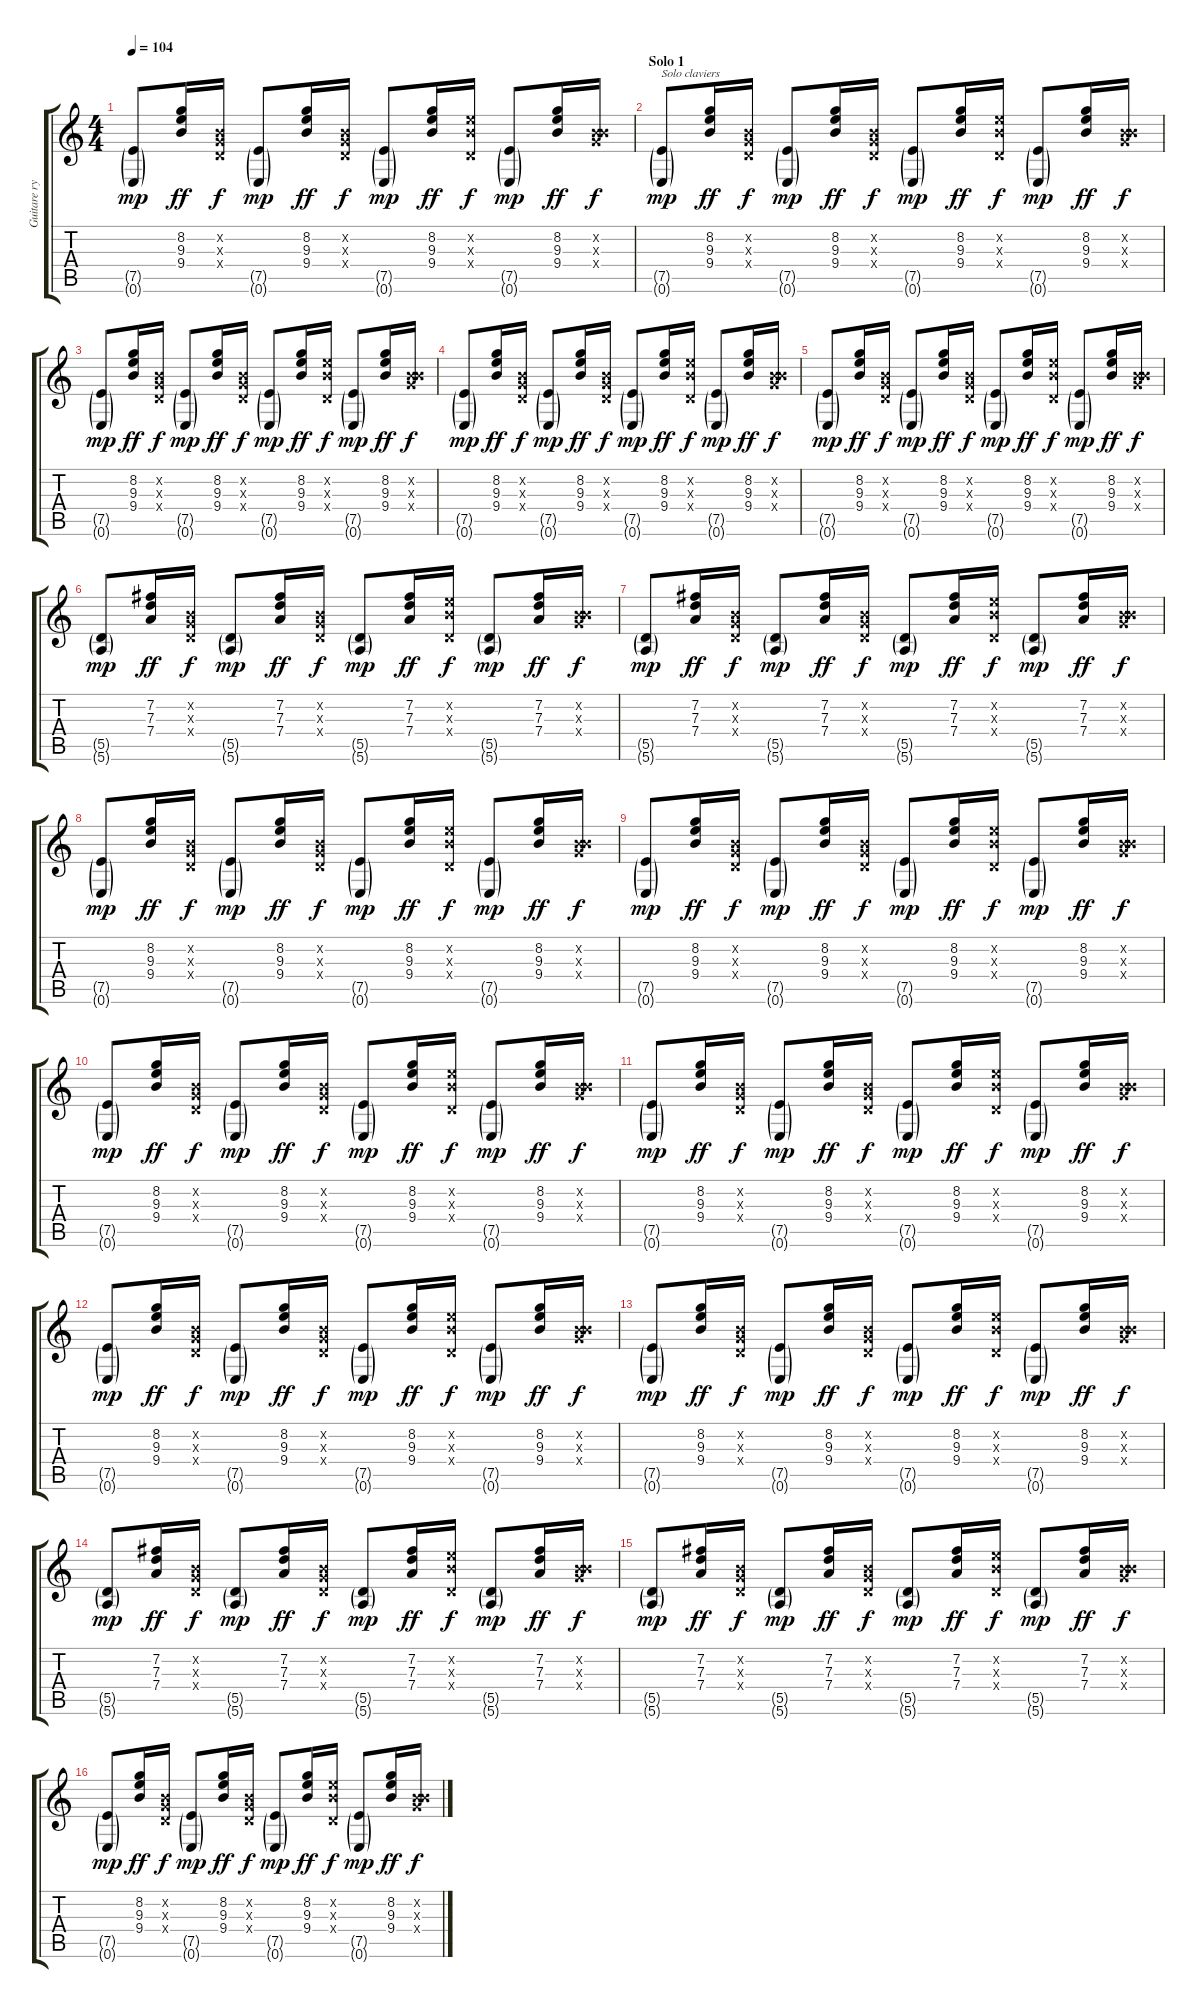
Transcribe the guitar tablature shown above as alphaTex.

\track ("Guitare ryhtmique" "Guitare ry") {instrument acousticguitarnylon}
\staff {score tabs}
\tuning (E4 B3 G3 D3 A2 E2) {hide}
\ts (4 4)
\tempo 104
\clef g2
\ks c
(7.5{g} 0.6{g}).8{dy mp} (8.2 9.3 9.4).16{dy ff} (0.2{x} 0.3{x} 0.4{x}).16{dy f} (7.5{g} 0.6{g}).8{dy mp} (8.2 9.3 9.4).16{dy ff} (0.2{x} 0.3{x} 0.4{x}).16{dy f} (7.5{g} 0.6{g}).8{dy mp} (8.2 9.3 9.4).16{dy ff} (0.2{x} 9.3{x} 0.4{x}).16{dy f} (7.5{g} 0.6{g}).8{dy mp} (8.2 9.3 9.4).16{dy ff} (0.2{x} 0.3{x} 9.4{x}).16{dy f} |
\section ("" "Solo 1")
(7.5{g} 0.6{g}).8{txt "Solo claviers" dy mp} (8.2 9.3 9.4).16{dy ff} (0.2{x} 0.3{x} 0.4{x}).16{dy f} (7.5{g} 0.6{g}).8{dy mp} (8.2 9.3 9.4).16{dy ff} (0.2{x} 0.3{x} 0.4{x}).16{dy f} (7.5{g} 0.6{g}).8{dy mp} (8.2 9.3 9.4).16{dy ff} (0.2{x} 9.3{x} 0.4{x}).16{dy f} (7.5{g} 0.6{g}).8{dy mp} (8.2 9.3 9.4).16{dy ff} (0.2{x} 0.3{x} 9.4{x}).16{dy f} |
(7.5{g} 0.6{g}).8{dy mp} (8.2 9.3 9.4).16{dy ff} (0.2{x} 0.3{x} 0.4{x}).16{dy f} (7.5{g} 0.6{g}).8{dy mp} (8.2 9.3 9.4).16{dy ff} (0.2{x} 0.3{x} 0.4{x}).16{dy f} (7.5{g} 0.6{g}).8{dy mp} (8.2 9.3 9.4).16{dy ff} (0.2{x} 9.3{x} 0.4{x}).16{dy f} (7.5{g} 0.6{g}).8{dy mp} (8.2 9.3 9.4).16{dy ff} (0.2{x} 0.3{x} 9.4{x}).16{dy f} |
(7.5{g} 0.6{g}).8{dy mp} (8.2 9.3 9.4).16{dy ff} (0.2{x} 0.3{x} 0.4{x}).16{dy f} (7.5{g} 0.6{g}).8{dy mp} (8.2 9.3 9.4).16{dy ff} (0.2{x} 0.3{x} 0.4{x}).16{dy f} (7.5{g} 0.6{g}).8{dy mp} (8.2 9.3 9.4).16{dy ff} (0.2{x} 9.3{x} 0.4{x}).16{dy f} (7.5{g} 0.6{g}).8{dy mp} (8.2 9.3 9.4).16{dy ff} (0.2{x} 0.3{x} 9.4{x}).16{dy f} |
(7.5{g} 0.6{g}).8{dy mp} (8.2 9.3 9.4).16{dy ff} (0.2{x} 0.3{x} 0.4{x}).16{dy f} (7.5{g} 0.6{g}).8{dy mp} (8.2 9.3 9.4).16{dy ff} (0.2{x} 0.3{x} 0.4{x}).16{dy f} (7.5{g} 0.6{g}).8{dy mp} (8.2 9.3 9.4).16{dy ff} (0.2{x} 9.3{x} 0.4{x}).16{dy f} (7.5{g} 0.6{g}).8{dy mp} (8.2 9.3 9.4).16{dy ff} (0.2{x} 0.3{x} 9.4{x}).16{dy f} |
(5.5{g} 5.6{g}).8{dy mp} (7.2 7.3 7.4).16{dy ff} (0.2{x} 0.3{x} 0.4{x}).16{dy f} (5.5{g} 5.6{g}).8{dy mp} (7.2 7.3 7.4).16{dy ff} (0.2{x} 0.3{x} 0.4{x}).16{dy f} (5.5{g} 5.6{g}).8{dy mp} (7.2 7.3 7.4).16{dy ff} (0.2{x} 9.3{x} 0.4{x}).16{dy f} (5.5{g} 5.6{g}).8{dy mp} (7.2 7.3 7.4).16{dy ff} (0.2{x} 0.3{x} 9.4{x}).16{dy f} |
(5.5{g} 5.6{g}).8{dy mp} (7.2 7.3 7.4).16{dy ff} (0.2{x} 0.3{x} 0.4{x}).16{dy f} (5.5{g} 5.6{g}).8{dy mp} (7.2 7.3 7.4).16{dy ff} (0.2{x} 0.3{x} 0.4{x}).16{dy f} (5.5{g} 5.6{g}).8{dy mp} (7.2 7.3 7.4).16{dy ff} (0.2{x} 9.3{x} 0.4{x}).16{dy f} (5.5{g} 5.6{g}).8{dy mp} (7.2 7.3 7.4).16{dy ff} (0.2{x} 0.3{x} 9.4{x}).16{dy f} |
(7.5{g} 0.6{g}).8{dy mp} (8.2 9.3 9.4).16{dy ff} (0.2{x} 0.3{x} 0.4{x}).16{dy f} (7.5{g} 0.6{g}).8{dy mp} (8.2 9.3 9.4).16{dy ff} (0.2{x} 0.3{x} 0.4{x}).16{dy f} (7.5{g} 0.6{g}).8{dy mp} (8.2 9.3 9.4).16{dy ff} (0.2{x} 9.3{x} 0.4{x}).16{dy f} (7.5{g} 0.6{g}).8{dy mp} (8.2 9.3 9.4).16{dy ff} (0.2{x} 0.3{x} 9.4{x}).16{dy f} |
(7.5{g} 0.6{g}).8{dy mp} (8.2 9.3 9.4).16{dy ff} (0.2{x} 0.3{x} 0.4{x}).16{dy f} (7.5{g} 0.6{g}).8{dy mp} (8.2 9.3 9.4).16{dy ff} (0.2{x} 0.3{x} 0.4{x}).16{dy f} (7.5{g} 0.6{g}).8{dy mp} (8.2 9.3 9.4).16{dy ff} (0.2{x} 9.3{x} 0.4{x}).16{dy f} (7.5{g} 0.6{g}).8{dy mp} (8.2 9.3 9.4).16{dy ff} (0.2{x} 0.3{x} 9.4{x}).16{dy f} |
(7.5{g} 0.6{g}).8{dy mp} (8.2 9.3 9.4).16{dy ff} (0.2{x} 0.3{x} 0.4{x}).16{dy f} (7.5{g} 0.6{g}).8{dy mp} (8.2 9.3 9.4).16{dy ff} (0.2{x} 0.3{x} 0.4{x}).16{dy f} (7.5{g} 0.6{g}).8{dy mp} (8.2 9.3 9.4).16{dy ff} (0.2{x} 9.3{x} 0.4{x}).16{dy f} (7.5{g} 0.6{g}).8{dy mp} (8.2 9.3 9.4).16{dy ff} (0.2{x} 0.3{x} 9.4{x}).16{dy f} |
(7.5{g} 0.6{g}).8{dy mp} (8.2 9.3 9.4).16{dy ff} (0.2{x} 0.3{x} 0.4{x}).16{dy f} (7.5{g} 0.6{g}).8{dy mp} (8.2 9.3 9.4).16{dy ff} (0.2{x} 0.3{x} 0.4{x}).16{dy f} (7.5{g} 0.6{g}).8{dy mp} (8.2 9.3 9.4).16{dy ff} (0.2{x} 9.3{x} 0.4{x}).16{dy f} (7.5{g} 0.6{g}).8{dy mp} (8.2 9.3 9.4).16{dy ff} (0.2{x} 0.3{x} 9.4{x}).16{dy f} |
(7.5{g} 0.6{g}).8{dy mp} (8.2 9.3 9.4).16{dy ff} (0.2{x} 0.3{x} 0.4{x}).16{dy f} (7.5{g} 0.6{g}).8{dy mp} (8.2 9.3 9.4).16{dy ff} (0.2{x} 0.3{x} 0.4{x}).16{dy f} (7.5{g} 0.6{g}).8{dy mp} (8.2 9.3 9.4).16{dy ff} (0.2{x} 9.3{x} 0.4{x}).16{dy f} (7.5{g} 0.6{g}).8{dy mp} (8.2 9.3 9.4).16{dy ff} (0.2{x} 0.3{x} 9.4{x}).16{dy f} |
(7.5{g} 0.6{g}).8{dy mp} (8.2 9.3 9.4).16{dy ff} (0.2{x} 0.3{x} 0.4{x}).16{dy f} (7.5{g} 0.6{g}).8{dy mp} (8.2 9.3 9.4).16{dy ff} (0.2{x} 0.3{x} 0.4{x}).16{dy f} (7.5{g} 0.6{g}).8{dy mp} (8.2 9.3 9.4).16{dy ff} (0.2{x} 9.3{x} 0.4{x}).16{dy f} (7.5{g} 0.6{g}).8{dy mp} (8.2 9.3 9.4).16{dy ff} (0.2{x} 0.3{x} 9.4{x}).16{dy f} |
(5.5{g} 5.6{g}).8{dy mp} (7.2 7.3 7.4).16{dy ff} (0.2{x} 0.3{x} 0.4{x}).16{dy f} (5.5{g} 5.6{g}).8{dy mp} (7.2 7.3 7.4).16{dy ff} (0.2{x} 0.3{x} 0.4{x}).16{dy f} (5.5{g} 5.6{g}).8{dy mp} (7.2 7.3 7.4).16{dy ff} (0.2{x} 9.3{x} 0.4{x}).16{dy f} (5.5{g} 5.6{g}).8{dy mp} (7.2 7.3 7.4).16{dy ff} (0.2{x} 0.3{x} 9.4{x}).16{dy f} |
(5.5{g} 5.6{g}).8{dy mp} (7.2 7.3 7.4).16{dy ff} (0.2{x} 0.3{x} 0.4{x}).16{dy f} (5.5{g} 5.6{g}).8{dy mp} (7.2 7.3 7.4).16{dy ff} (0.2{x} 0.3{x} 0.4{x}).16{dy f} (5.5{g} 5.6{g}).8{dy mp} (7.2 7.3 7.4).16{dy ff} (0.2{x} 9.3{x} 0.4{x}).16{dy f} (5.5{g} 5.6{g}).8{dy mp} (7.2 7.3 7.4).16{dy ff} (0.2{x} 0.3{x} 9.4{x}).16{dy f} |
(7.5{g} 0.6{g}).8{dy mp} (8.2 9.3 9.4).16{dy ff} (0.2{x} 0.3{x} 0.4{x}).16{dy f} (7.5{g} 0.6{g}).8{dy mp} (8.2 9.3 9.4).16{dy ff} (0.2{x} 0.3{x} 0.4{x}).16{dy f} (7.5{g} 0.6{g}).8{dy mp} (8.2 9.3 9.4).16{dy ff} (0.2{x} 9.3{x} 0.4{x}).16{dy f} (7.5{g} 0.6{g}).8{dy mp} (8.2 9.3 9.4).16{dy ff} (0.2{x} 0.3{x} 9.4{x}).16{dy f}
